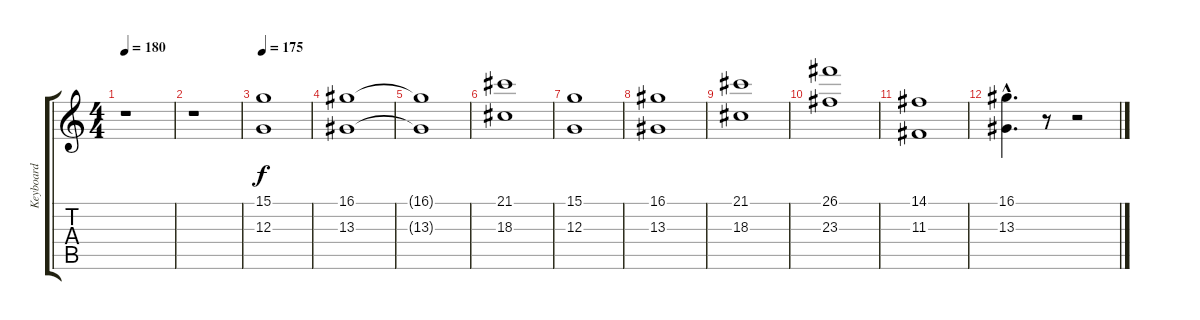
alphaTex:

\track ("Keyboard" "Keyboard") {instrument pad4choir}
\staff {score tabs}
\tuning (E4 B3 G3 D3 A2 D2) {hide}
\ts (4 4)
\tempo 180
\clef g2
\ks c
r.1{dy f} |
r.1 |
\tempo 175
(15.1 12.3).1 |
(16.1 13.3).1 |
(16.1{t} 13.3{t}).1 |
(21.1 18.3).1 |
(15.1 12.3).1 |
(16.1 13.3).1 |
(21.1 18.3).1 |
(26.1 23.3).1 |
(14.1 11.3).1 |
(16.1{hac} 13.3{hac}).4{d} r.8 r.2
